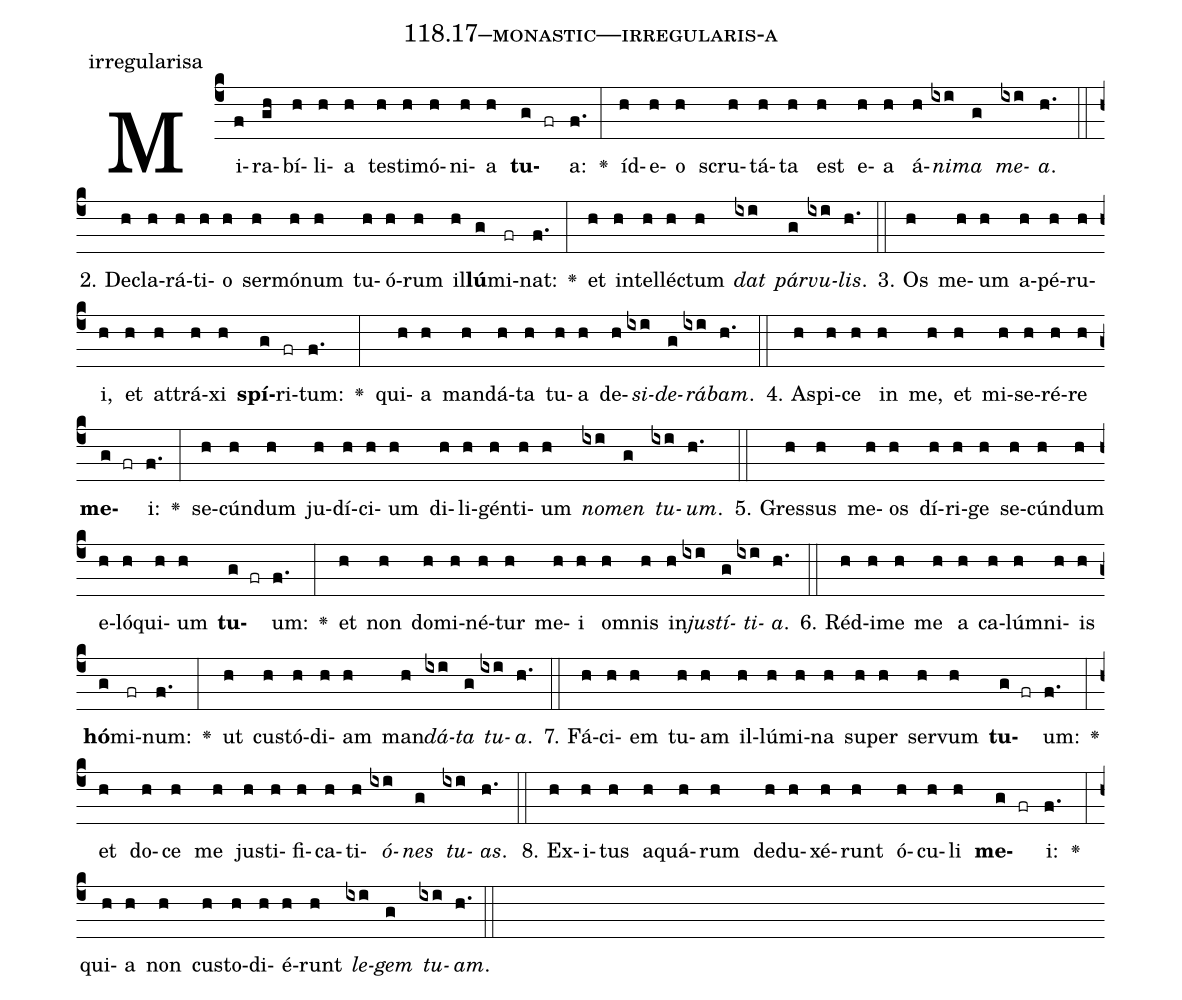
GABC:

name: 118.17--monastic---irregularis-a;
annotation: irregularisa;
%%
(c4)Mi(f)ra(gh)bí(h)li(h)a(h) tes(h)ti(h)mó(h)ni(h)a(h) <b>tu</b>(g fr)a:(f.) <v>\greheightstar</v>(:) íd(h)e(h)o(h) scru(h)tá(h)ta(h) est(h) e(h)a(h) á(h)<i>ni</i>(ixi)<i>ma</i>(g) <i>me</i>(ixi)<i>a</i>.(h.) (::)
2. De(h)cla(h)rá(h)ti(h)o(h) ser(h)mó(h)num(h) tu(h)ó(h)rum(h) il(h)<b>lú</b>(g)mi(fr)nat:(f.) <v>\greheightstar</v>(:) et(h) in(h)tel(h)léc(h)tum(h) <i>dat</i>(ixi) <i>pár</i>(g)<i>vu</i>(ixi)<i>lis</i>.(h.) (::)
3. Os(h) me(h)um(h) a(h)pé(h)ru(h)i,(h) et(h) at(h)trá(h)xi(h) <b>spí</b>(g)ri(fr)tum:(f.) <v>\greheightstar</v>(:) qui(h)a(h) man(h)dá(h)ta(h) tu(h)a(h) de(h)<i>si</i>(ixi)<i>de</i>(g)<i>rá</i>(ixi)<i>bam</i>.(h.) (::)
4. A(h)spi(h)ce(h) in(h) me,(h) et(h) mi(h)se(h)ré(h)re(h) <b>me</b>(g fr)i:(f.) <v>\greheightstar</v>(:) se(h)cún(h)dum(h) ju(h)dí(h)ci(h)um(h) di(h)li(h)gén(h)ti(h)um(h) <i>no</i>(ixi)<i>men</i>(g) <i>tu</i>(ixi)<i>um</i>.(h.) (::)
5. Gres(h)sus(h) me(h)os(h) dí(h)ri(h)ge(h) se(h)cún(h)dum(h) e(h)ló(h)qui(h)um(h) <b>tu</b>(g fr)um:(f.) <v>\greheightstar</v>(:) et(h) non(h) do(h)mi(h)né(h)tur(h) me(h)i(h) om(h)nis(h) in(h)<i>jus</i>(ixi)<i>tí</i>(g)<i>ti</i>(ixi)<i>a</i>.(h.) (::)
6. Réd(h)i(h)me(h) me(h) a(h) ca(h)lúm(h)ni(h)is(h) <b>hó</b>(g)mi(fr)num:(f.) <v>\greheightstar</v>(:) ut(h) cus(h)tó(h)di(h)am(h) man(h)<i>dá</i>(ixi)<i>ta</i>(g) <i>tu</i>(ixi)<i>a</i>.(h.) (::)
7. Fá(h)ci(h)em(h) tu(h)am(h) il(h)lú(h)mi(h)na(h) su(h)per(h) ser(h)vum(h) <b>tu</b>(g fr)um:(f.) <v>\greheightstar</v>(:) et(h) do(h)ce(h) me(h) jus(h)ti(h)fi(h)ca(h)ti(h)<i>ó</i>(ixi)<i>nes</i>(g) <i>tu</i>(ixi)<i>as</i>.(h.) (::)
8. Ex(h)i(h)tus(h) a(h)quá(h)rum(h) de(h)du(h)xé(h)runt(h) ó(h)cu(h)li(h) <b>me</b>(g fr)i:(f.) <v>\greheightstar</v>(:) qui(h)a(h) non(h) cus(h)to(h)di(h)é(h)runt(h) <i>le</i>(ixi)<i>gem</i>(g) <i>tu</i>(ixi)<i>am</i>.(h.) (::)
